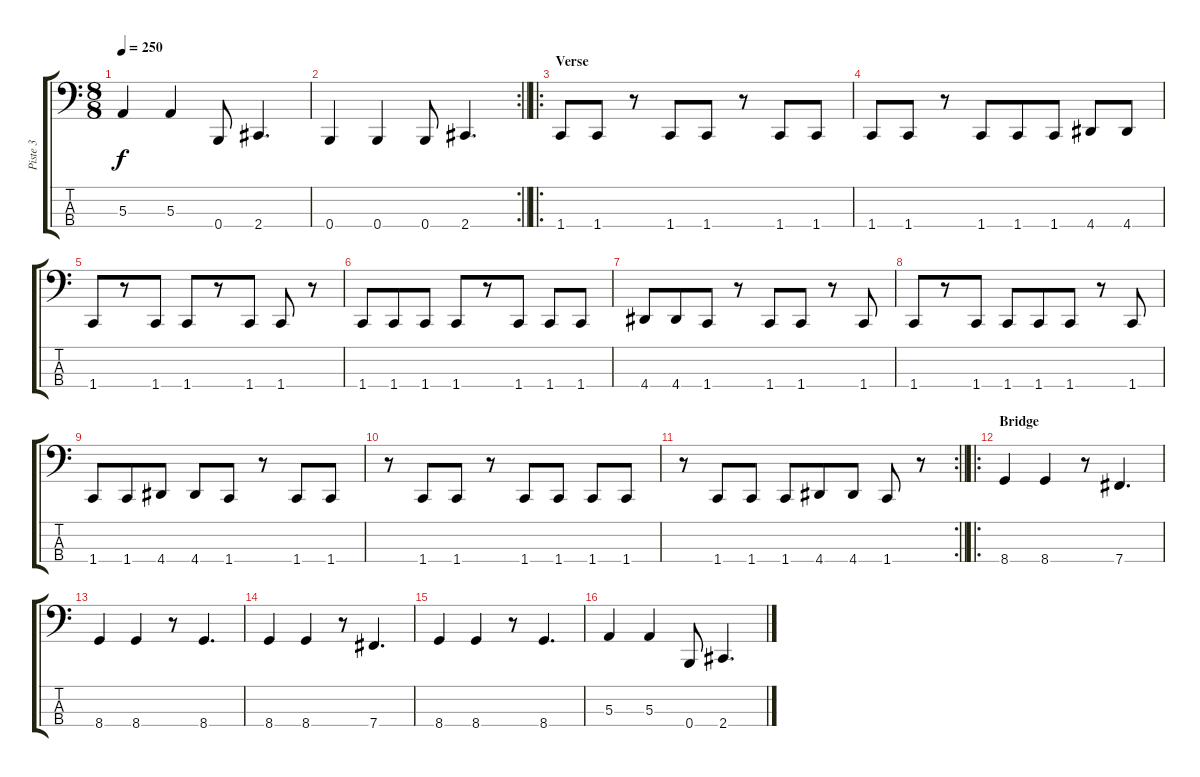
\track ("Piste 3" "Piste 3") {instrument electricbasspick}
\staff {score tabs}
\tuning (D2 A1 E1 B0) {hide}
\ts (8 8)
\tempo 250
\clef f4
\ks c
5.3.4{dy f} 5.3.4 0.4.8 2.4.4{d} |
\rc 2
\barLineRight lightlight
0.4.4 0.4.4 0.4.8 2.4.4{d} |
\ro
\section ("" "Verse")
1.4.8 1.4.8 r.8 1.4.8 1.4.8 r.8 1.4.8 1.4.8 |
1.4.8 1.4.8 r.8 1.4.8 1.4.8 1.4.8 4.4.8 4.4.8 |
1.4.8 r.8 1.4.8 1.4.8 r.8 1.4.8 1.4.8 r.8 |
1.4.8 1.4.8 1.4.8 1.4.8 r.8 1.4.8 1.4.8 1.4.8 |
4.4.8 4.4.8 1.4.8 r.8 1.4.8 1.4.8 r.8 1.4.8 |
1.4.8 r.8 1.4.8 1.4.8 1.4.8 1.4.8 r.8 1.4.8 |
1.4.8 1.4.8 4.4.8 4.4.8 1.4.8 r.8 1.4.8 1.4.8 |
r.8 1.4.8 1.4.8 r.8 1.4.8 1.4.8 1.4.8 1.4.8 |
\rc 2
\barLineRight lightlight
r.8 1.4.8 1.4.8 1.4.8 4.4.8 4.4.8 1.4.8 r.8 |
\ro
\section ("" "Bridge")
8.4.4 8.4.4 r.8 7.4.4{d} |
8.4.4 8.4.4 r.8 8.4.4{d} |
8.4.4 8.4.4 r.8 7.4.4{d} |
8.4.4 8.4.4 r.8 8.4.4{d} |
5.3.4 5.3.4 0.4.8 2.4.4{d}
